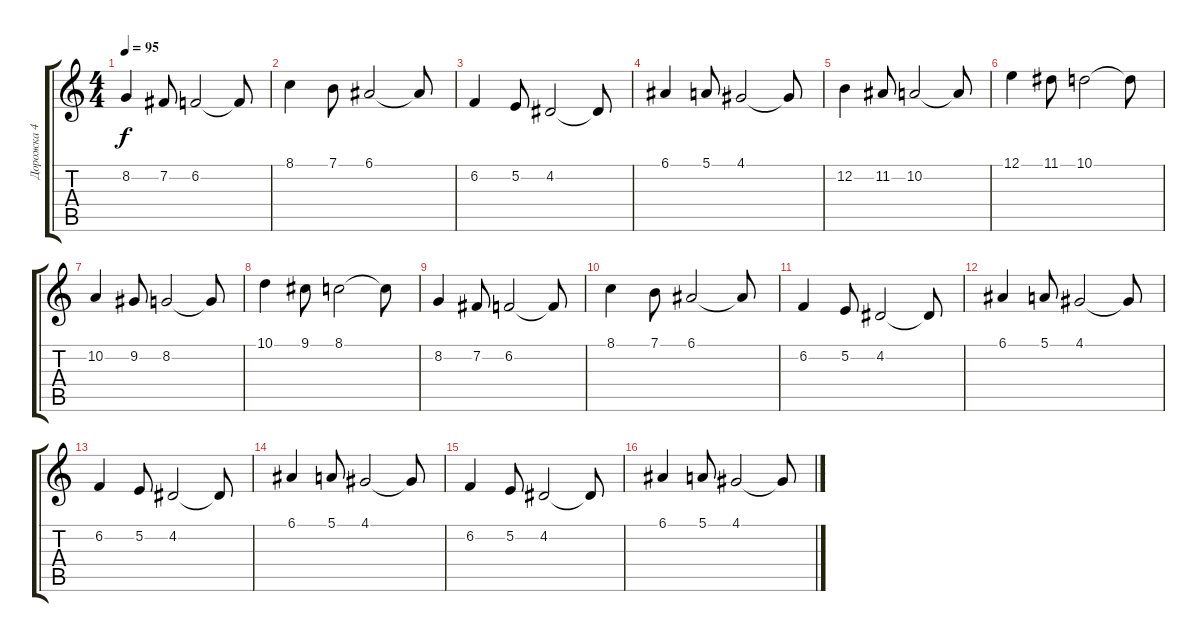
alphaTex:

\track ("Дорожка 4" "Дорожка 4") {instrument musicbox}
\staff {score tabs}
\tuning (E4 B3 G3 D3 A2 E2) {hide}
\ts (4 4)
\tempo 95
\clef g2
\ks c
8.2.4{dy f} 7.2.8 6.2.2 6.2{t}.8 |
8.1.4 7.1.8 6.1.2 6.1{t}.8 |
6.2.4 5.2.8 4.2.2 4.2{t}.8 |
6.1.4 5.1.8 4.1.2 4.1{t}.8 |
12.2.4 11.2.8 10.2.2 10.2{t}.8 |
12.1.4 11.1.8 10.1.2 10.1{t}.8 |
10.2.4 9.2.8 8.2.2 8.2{t}.8 |
10.1.4 9.1.8 8.1.2 8.1{t}.8 |
8.2.4 7.2.8 6.2.2 6.2{t}.8 |
8.1.4 7.1.8 6.1.2 6.1{t}.8 |
6.2.4 5.2.8 4.2.2 4.2{t}.8 |
6.1.4 5.1.8 4.1.2 4.1{t}.8 |
6.2.4 5.2.8 4.2.2 4.2{t}.8 |
6.1.4 5.1.8 4.1.2 4.1{t}.8 |
6.2.4 5.2.8 4.2.2 4.2{t}.8 |
6.1.4 5.1.8 4.1.2 4.1{t}.8
